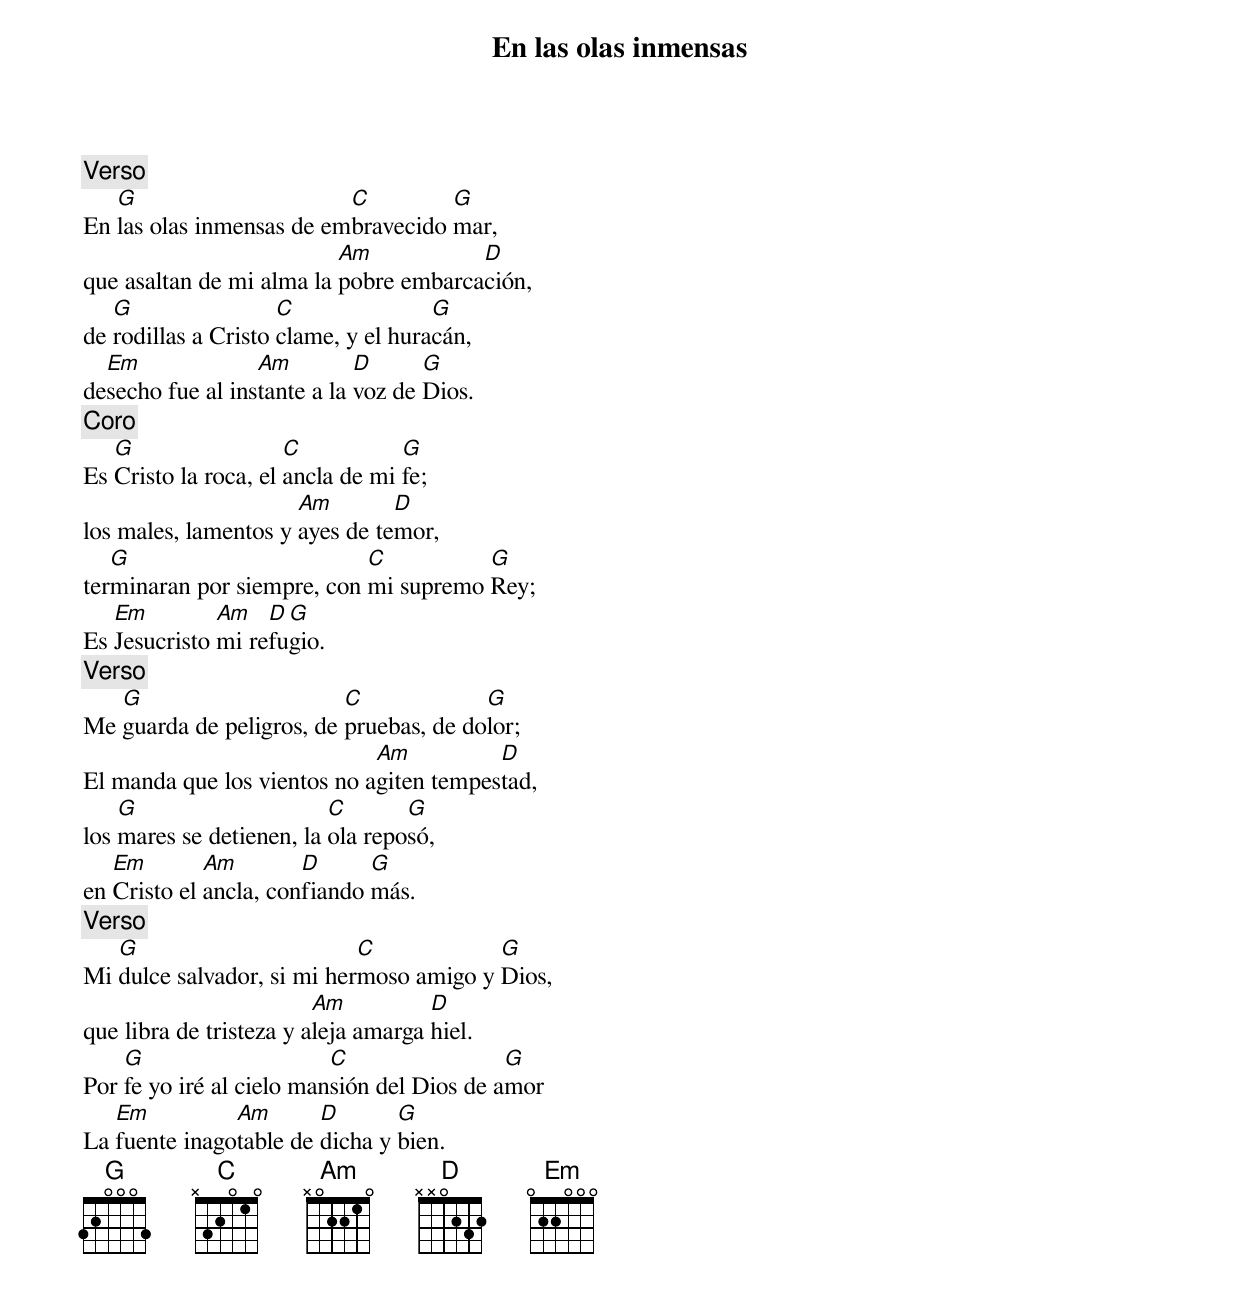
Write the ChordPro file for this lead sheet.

{title: En las olas inmensas}
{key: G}
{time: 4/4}
{comment: Verso}
En [G]las olas inmensas de em[C]bravecido [G]mar,
que asaltan de mi alma la [Am]pobre embarca[D]ción,
de [G]rodillas a Cristo [C]clame, y el hura[G]cán,
de[Em]secho fue al ins[Am]tante a la [D]voz de [G]Dios.
{comment: Coro}
Es [G]Cristo la roca, el [C]ancla de mi [G]fe;
los males, lamentos y [Am]ayes de te[D]mor,
ter[G]minaran por siempre, con [C]mi supremo [G]Rey;
Es [Em]Jesucristo [Am]mi re[D]fu[G]gio.
{comment: Verso}
Me [G]guarda de peligros, de [C]pruebas, de do[G]lor;
El manda que los vientos no a[Am]giten tempes[D]tad,
los [G]mares se detienen, la [C]ola repo[G]só,
en [Em]Cristo el [Am]ancla, con[D]fiando [G]más.
{comment: Verso}
Mi [G]dulce salvador, si mi her[C]moso amigo y [G]Dios,
que libra de tristeza y a[Am]leja amarga [D]hiel.
Por [G]fe yo iré al cielo man[C]sión del Dios de a[G]mor
La [Em]fuente inago[Am]table de [D]dicha y [G]bien.
